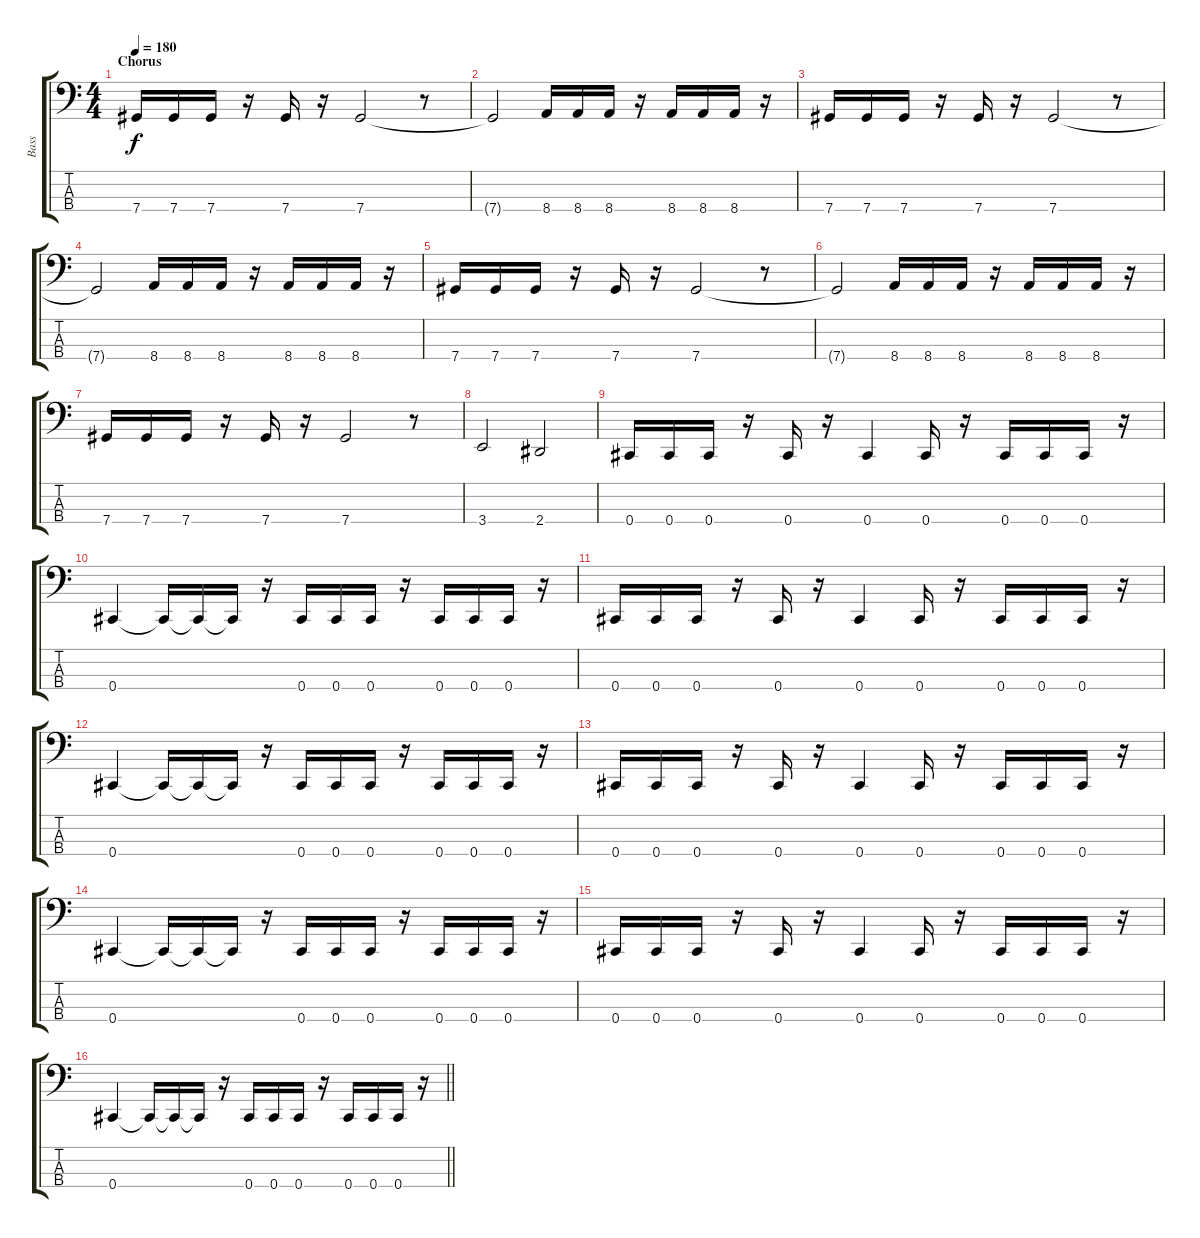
\track ("Bass" "Bass") {instrument electricbasspick}
\staff {score tabs}
\tuning (Gb2 Db2 Ab1 Db1) {hide}
\ts (4 4)
\section ("" "Chorus")
\tempo 180
\clef f4
\ks c
7.4.16{dy f} 7.4.16 7.4.16 r.16 7.4.16 r.16 7.4.2 r.8 |
7.4{t}.2 8.4.16 8.4.16 8.4.16 r.16 8.4.16 8.4.16 8.4.16 r.16 |
7.4.16 7.4.16 7.4.16 r.16 7.4.16 r.16 7.4.2 r.8 |
7.4{t}.2 8.4.16 8.4.16 8.4.16 r.16 8.4.16 8.4.16 8.4.16 r.16 |
7.4.16 7.4.16 7.4.16 r.16 7.4.16 r.16 7.4.2 r.8 |
7.4{t}.2 8.4.16 8.4.16 8.4.16 r.16 8.4.16 8.4.16 8.4.16 r.16 |
7.4.16 7.4.16 7.4.16 r.16 7.4.16 r.16 7.4.2 r.8 |
3.4.2 2.4.2 |
0.4.16 0.4.16 0.4.16 r.16 0.4.16 r.16 0.4.4 0.4.16 r.16 0.4.16 0.4.16 0.4.16 r.16 |
0.4.4 0.4{t}.16 0.4{t}.16 0.4{t}.16 r.16 0.4.16 0.4.16 0.4.16 r.16 0.4.16 0.4.16 0.4.16 r.16 |
0.4.16 0.4.16 0.4.16 r.16 0.4.16 r.16 0.4.4 0.4.16 r.16 0.4.16 0.4.16 0.4.16 r.16 |
0.4.4 0.4{t}.16 0.4{t}.16 0.4{t}.16 r.16 0.4.16 0.4.16 0.4.16 r.16 0.4.16 0.4.16 0.4.16 r.16 |
0.4.16 0.4.16 0.4.16 r.16 0.4.16 r.16 0.4.4 0.4.16 r.16 0.4.16 0.4.16 0.4.16 r.16 |
0.4.4 0.4{t}.16 0.4{t}.16 0.4{t}.16 r.16 0.4.16 0.4.16 0.4.16 r.16 0.4.16 0.4.16 0.4.16 r.16 |
0.4.16 0.4.16 0.4.16 r.16 0.4.16 r.16 0.4.4 0.4.16 r.16 0.4.16 0.4.16 0.4.16 r.16 |
\barLineRight lightlight
0.4.4 0.4{t}.16 0.4{t}.16 0.4{t}.16 r.16 0.4.16 0.4.16 0.4.16 r.16 0.4.16 0.4.16 0.4.16 r.16
